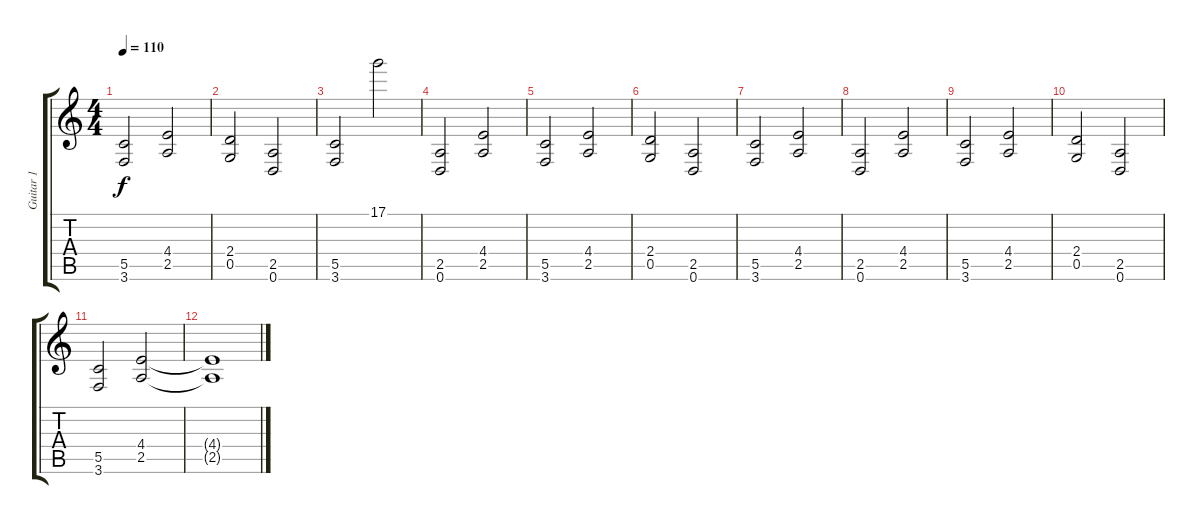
\track ("Guitar 1" "Guitar 1") {instrument distortionguitar}
\staff {score tabs}
\tuning (D4 A3 F3 C3 G2 D2) {hide}
\ts (4 4)
\tempo 110
\clef g2
\ks c
(5.5 3.6).2{dy f} (4.4 2.5).2 |
(2.4 0.5).2 (2.5 0.6).2 |
(5.5 3.6).2 17.1.2 |
(2.5 0.6).2 (4.4 2.5).2 |
(5.5 3.6).2 (4.4 2.5).2 |
(2.4 0.5).2 (2.5 0.6).2 |
(5.5 3.6).2 (4.4 2.5).2 |
(2.5 0.6).2 (4.4 2.5).2 |
(5.5 3.6).2 (4.4 2.5).2 |
(2.4 0.5).2 (2.5 0.6).2 |
(5.5 3.6).2 (4.4 2.5).2 |
(4.4{t} 2.5{t}).1{volume 0}
